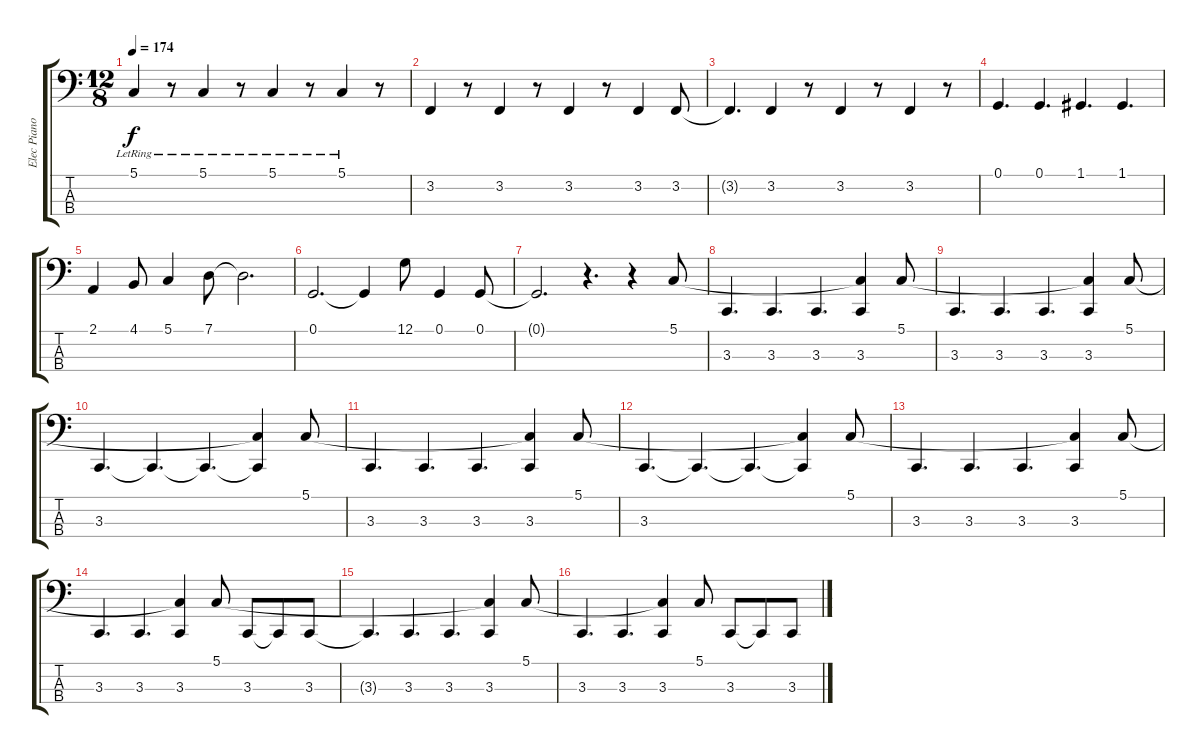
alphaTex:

\track ("Elec Piano 2 LH" "Elec Piano") {instrument electricpiano1}
\staff {score tabs}
\tuning (G2 D2 A1 E1) {hide}
\ts (12 8)
\tempo 174
\clef f4
\ks c
5.1{lr}.4{dy f} r.8 5.1{lr}.4 r.8 5.1{lr}.4 r.8 5.1{lr}.4 r.8 |
3.2.4 r.8 3.2.4 r.8 3.2.4 r.8 3.2.4 3.2.8 |
3.2{t}.4{d} 3.2.4 r.8 3.2.4 r.8 3.2.4 r.8 |
0.1.4{d} 0.1.4{d} 1.1.4{d} 1.1.4{d} |
2.1.4 4.1.8 5.1.4 7.1.8 7.1{t}.2{d} |
0.1.2{d} 0.1{t}.4 12.1.8 0.1.4 0.1.8 |
0.1{t}.2{d} r.4{d} r.4 5.1.8 |
3.3.4{d} 3.3.4{d} 3.3.4{d} (5.1{t} 3.3).4 5.1.8 |
3.3.4{d} 3.3.4{d} 3.3.4{d} (5.1{t} 3.3).4 5.1.8 |
3.3.4{d} 3.3{t}.4{d} 3.3{t}.4{d} (5.1{t} 3.3{t}).4 5.1.8 |
3.3.4{d} 3.3.4{d} 3.3.4{d} (5.1{t} 3.3).4 5.1.8 |
3.3.4{d} 3.3{t}.4{d} 3.3{t}.4{d} (5.1{t} 3.3{t}).4 5.1.8 |
3.3.4{d} 3.3.4{d} 3.3.4{d} (5.1{t} 3.3).4 5.1.8 |
3.3.4{d} 3.3.4{d} (5.1{t} 3.3).4 5.1.8 3.3.8 3.3{t}.8 3.3.8 |
3.3{t}.4{d} 3.3.4{d} 3.3.4{d} (5.1{t} 3.3).4 5.1.8 |
3.3.4{d} 3.3.4{d} (5.1{t} 3.3).4 5.1.8 3.3.8 3.3{t}.8 3.3.8
